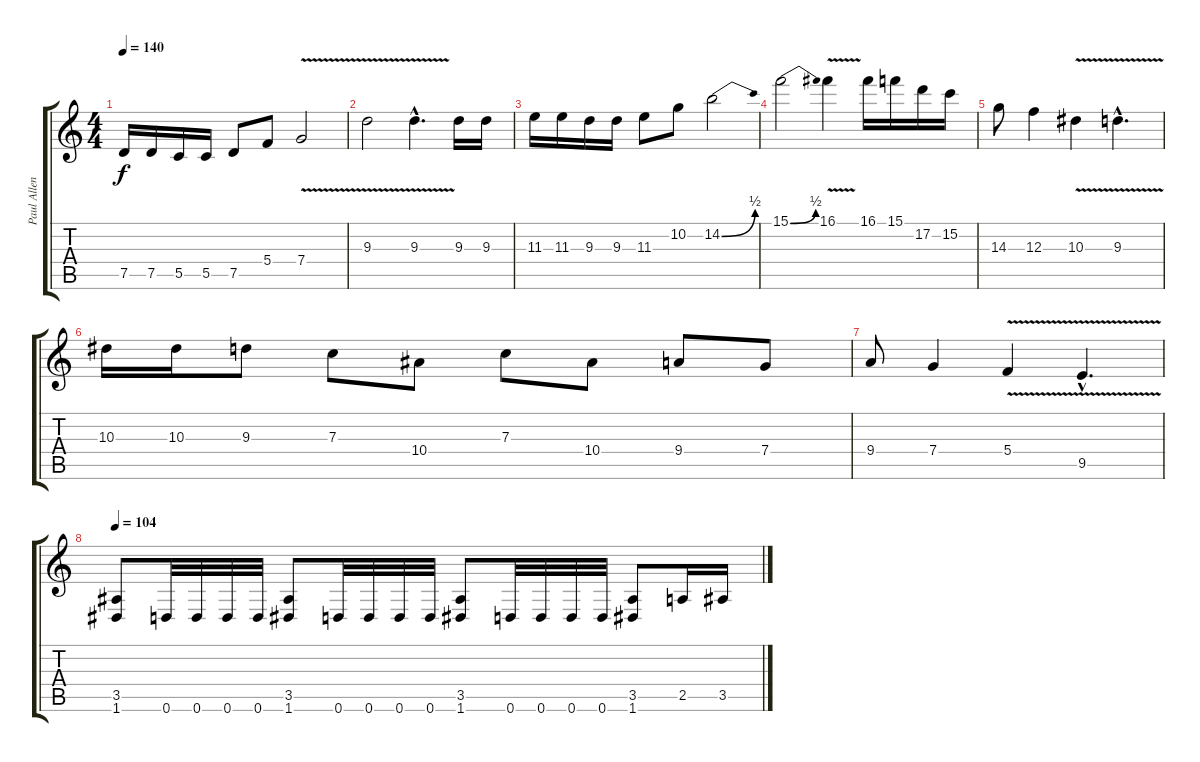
\track ("Paul Allender" "Paul Allen") {instrument overdrivenguitar}
\staff {score tabs}
\tuning (D4 A3 F3 C3 G2 D2) {hide}
\ts (4 4)
\tempo 140
\clef g2
\ks c
7.5.16{dy f} 7.5.16 5.5.16 5.5.16 7.5.8 5.4.8 7.4{v}.2 |
9.3{v}.2 9.3{v hac}.4{d} 9.3.16 9.3.16 |
11.3.16 11.3.16 9.3.16 9.3.16 11.3.8 10.2.8 14.2{be (bend 0 0 60 2)}.2 |
15.1{be (bend 0 0 60 2)}.2 16.1{v}.4 16.1.16 15.1.16 17.2.16 15.2.16 |
14.3.8 12.3.4 10.3{v}.4 9.3{v hac}.4{d} |
10.3.16 10.3.16 9.3.8 7.3.8 10.4.8 7.3.8 10.4.8 9.4.8 7.4.8 |
9.4.8 7.4.4 5.4{v}.4 9.5{v hac}.4{d} |
\tempo 104
(3.5 1.6).8 0.6.32 0.6.32 0.6.32 0.6.32 (3.5 1.6).8 0.6.32 0.6.32 0.6.32 0.6.32 (3.5 1.6).8 0.6.32 0.6.32 0.6.32 0.6.32 (3.5 1.6).8 2.5.16 3.5.16
